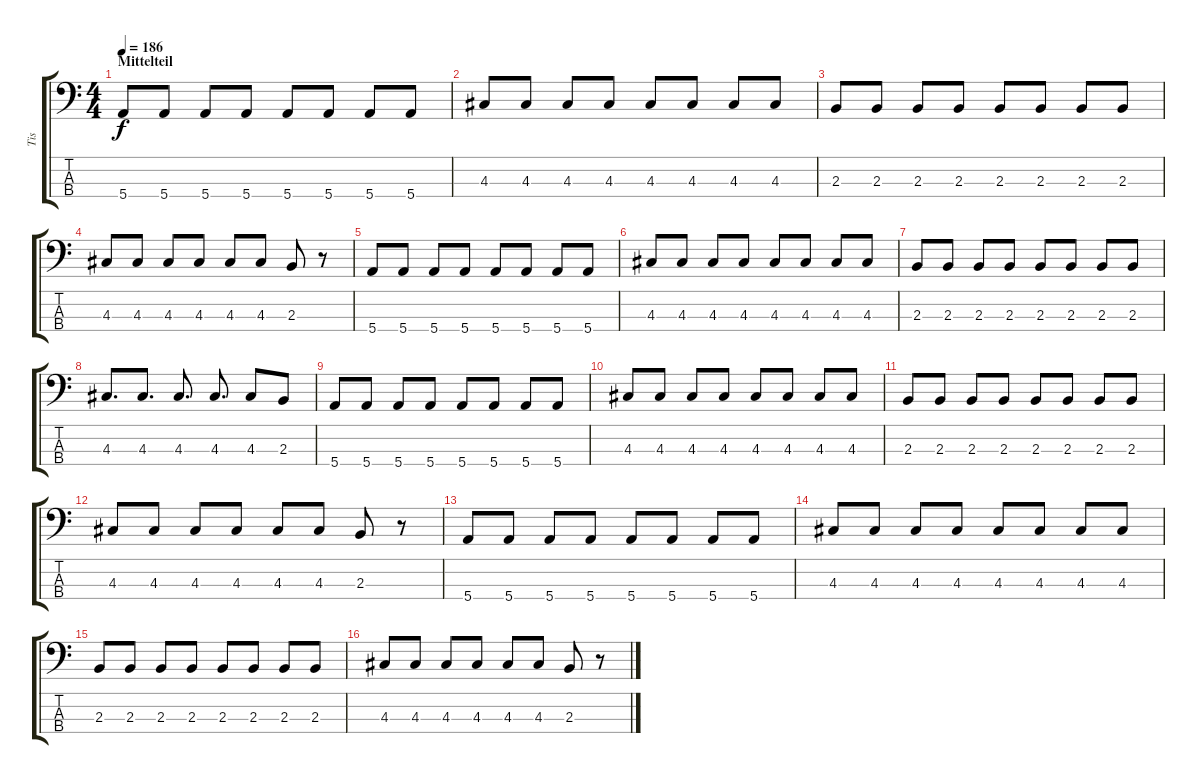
\track ("Tis" "Tis") {instrument electricbassfinger}
\staff {score tabs}
\tuning (G2 D2 A1 E1) {hide}
\ts (4 4)
\section ("" "Mittelteil")
\tempo 186
\clef f4
\ks c
5.4.8{dy f} 5.4.8 5.4.8 5.4.8 5.4.8 5.4.8 5.4.8 5.4.8 |
4.3.8 4.3.8 4.3.8 4.3.8 4.3.8 4.3.8 4.3.8 4.3.8 |
2.3.8 2.3.8 2.3.8 2.3.8 2.3.8 2.3.8 2.3.8 2.3.8 |
4.3.8 4.3.8 4.3.8 4.3.8 4.3.8 4.3.8 2.3.8 r.8 |
5.4.8 5.4.8 5.4.8 5.4.8 5.4.8 5.4.8 5.4.8 5.4.8 |
4.3.8 4.3.8 4.3.8 4.3.8 4.3.8 4.3.8 4.3.8 4.3.8 |
2.3.8 2.3.8 2.3.8 2.3.8 2.3.8 2.3.8 2.3.8 2.3.8 |
4.3.8{d} 4.3.8{d} 4.3.8{d} 4.3.8{d} 4.3.8 2.3.8 |
5.4.8 5.4.8 5.4.8 5.4.8 5.4.8 5.4.8 5.4.8 5.4.8 |
4.3.8 4.3.8 4.3.8 4.3.8 4.3.8 4.3.8 4.3.8 4.3.8 |
2.3.8 2.3.8 2.3.8 2.3.8 2.3.8 2.3.8 2.3.8 2.3.8 |
4.3.8 4.3.8 4.3.8 4.3.8 4.3.8 4.3.8 2.3.8 r.8 |
5.4.8 5.4.8 5.4.8 5.4.8 5.4.8 5.4.8 5.4.8 5.4.8 |
4.3.8 4.3.8 4.3.8 4.3.8 4.3.8 4.3.8 4.3.8 4.3.8 |
2.3.8 2.3.8 2.3.8 2.3.8 2.3.8 2.3.8 2.3.8 2.3.8 |
4.3.8 4.3.8 4.3.8 4.3.8 4.3.8 4.3.8 2.3.8 r.8
